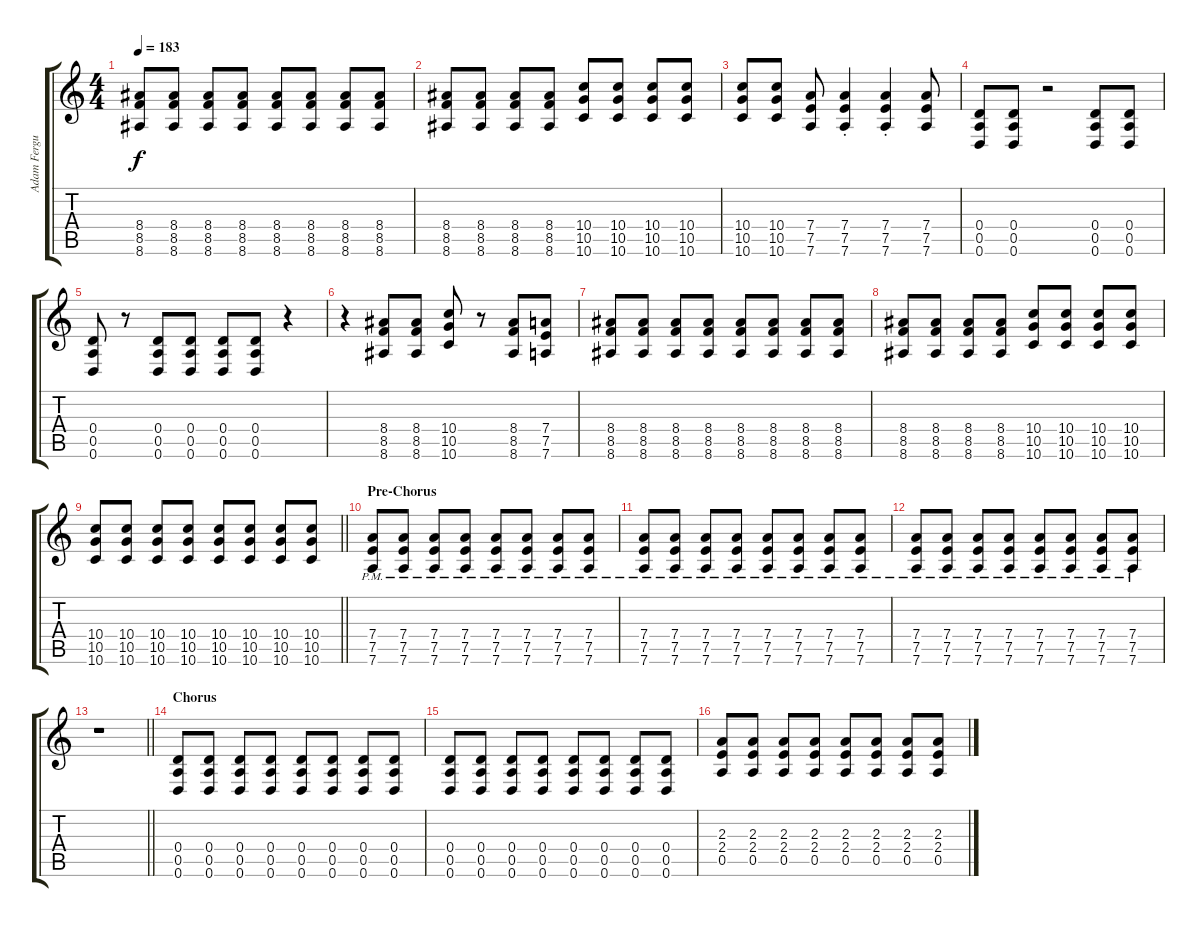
\track ("Adam Ferguson - Guitar" "Adam Fergu") {instrument distortionguitar}
\staff {score tabs}
\tuning (D4 B3 G3 D3 A2 D2) {hide}
\ts (4 4)
\tempo 183
\clef g2
\ks c
(8.4 8.5 8.6).8{dy f} (8.4 8.5 8.6).8 (8.4 8.5 8.6).8 (8.4 8.5 8.6).8 (8.4 8.5 8.6).8 (8.4 8.5 8.6).8 (8.4 8.5 8.6).8 (8.4 8.5 8.6).8 |
(8.4 8.5 8.6).8 (8.4 8.5 8.6).8 (8.4 8.5 8.6).8 (8.4 8.5 8.6).8 (10.4 10.5 10.6).8 (10.4 10.5 10.6).8 (10.4 10.5 10.6).8 (10.4 10.5 10.6).8 |
(10.4 10.5 10.6).8 (10.4 10.5 10.6).8 (7.4 7.5 7.6).8 (7.4{st} 7.5{st} 7.6{st}).4 (7.4{st} 7.5{st} 7.6{st}).4 (7.4 7.5 7.6).8 |
(0.4 0.5 0.6).8 (0.4 0.5 0.6).8 r.2 (0.4 0.5 0.6).8 (0.4 0.5 0.6).8 |
(0.4 0.5 0.6).8 r.8 (0.4 0.5 0.6).8 (0.4 0.5 0.6).8 (0.4 0.5 0.6).8 (0.4 0.5 0.6).8 r.4 |
r.4 (8.4 8.5 8.6).8 (8.4 8.5 8.6).8 (10.4 10.5 10.6).8 r.8 (8.4 8.5 8.6).8 (7.4 7.5 7.6).8 |
(8.4 8.5 8.6).8 (8.4 8.5 8.6).8 (8.4 8.5 8.6).8 (8.4 8.5 8.6).8 (8.4 8.5 8.6).8 (8.4 8.5 8.6).8 (8.4 8.5 8.6).8 (8.4 8.5 8.6).8 |
(8.4 8.5 8.6).8 (8.4 8.5 8.6).8 (8.4 8.5 8.6).8 (8.4 8.5 8.6).8 (10.4 10.5 10.6).8 (10.4 10.5 10.6).8 (10.4 10.5 10.6).8 (10.4 10.5 10.6).8 |
\barLineRight lightlight
(10.4 10.5 10.6).8 (10.4 10.5 10.6).8 (10.4 10.5 10.6).8 (10.4 10.5 10.6).8 (10.4 10.5 10.6).8 (10.4 10.5 10.6).8 (10.4 10.5 10.6).8 (10.4 10.5 10.6).8 |
\section ("" "Pre-Chorus")
(7.4{pm} 7.5{pm} 7.6{pm}).8 (7.4{pm} 7.5{pm} 7.6{pm}).8 (7.4{pm} 7.5{pm} 7.6{pm}).8 (7.4{pm} 7.5{pm} 7.6{pm}).8 (7.4{pm} 7.5{pm} 7.6{pm}).8 (7.4{pm} 7.5{pm} 7.6{pm}).8 (7.4{pm} 7.5{pm} 7.6{pm}).8 (7.4{pm} 7.5{pm} 7.6{pm}).8 |
(7.4{pm} 7.5{pm} 7.6{pm}).8 (7.4{pm} 7.5{pm} 7.6{pm}).8 (7.4{pm} 7.5{pm} 7.6{pm}).8 (7.4{pm} 7.5{pm} 7.6{pm}).8 (7.4{pm} 7.5{pm} 7.6{pm}).8 (7.4{pm} 7.5{pm} 7.6{pm}).8 (7.4{pm} 7.5{pm} 7.6{pm}).8 (7.4{pm} 7.5{pm} 7.6{pm}).8 |
(7.4{pm} 7.5{pm} 7.6{pm}).8 (7.4{pm} 7.5{pm} 7.6{pm}).8 (7.4{pm} 7.5{pm} 7.6{pm}).8 (7.4{pm} 7.5{pm} 7.6{pm}).8 (7.4{pm} 7.5{pm} 7.6{pm}).8 (7.4{pm} 7.5{pm} 7.6{pm}).8 (7.4{pm} 7.5{pm} 7.6{pm}).8 (7.4{pm} 7.5{pm} 7.6{pm}).8 |
\barLineRight lightlight
r.1 |
\section ("" "Chorus")
(0.4 0.5 0.6).8 (0.4 0.5 0.6).8 (0.4 0.5 0.6).8 (0.4 0.5 0.6).8 (0.4 0.5 0.6).8 (0.4 0.5 0.6).8 (0.4 0.5 0.6).8 (0.4 0.5 0.6).8 |
(0.4 0.5 0.6).8 (0.4 0.5 0.6).8 (0.4 0.5 0.6).8 (0.4 0.5 0.6).8 (0.4 0.5 0.6).8 (0.4 0.5 0.6).8 (0.4 0.5 0.6).8 (0.4 0.5 0.6).8 |
(2.3 2.4 0.5).8 (2.3 2.4 0.5).8 (2.3 2.4 0.5).8 (2.3 2.4 0.5).8 (2.3 2.4 0.5).8 (2.3 2.4 0.5).8 (2.3 2.4 0.5).8 (2.3 2.4 0.5).8
